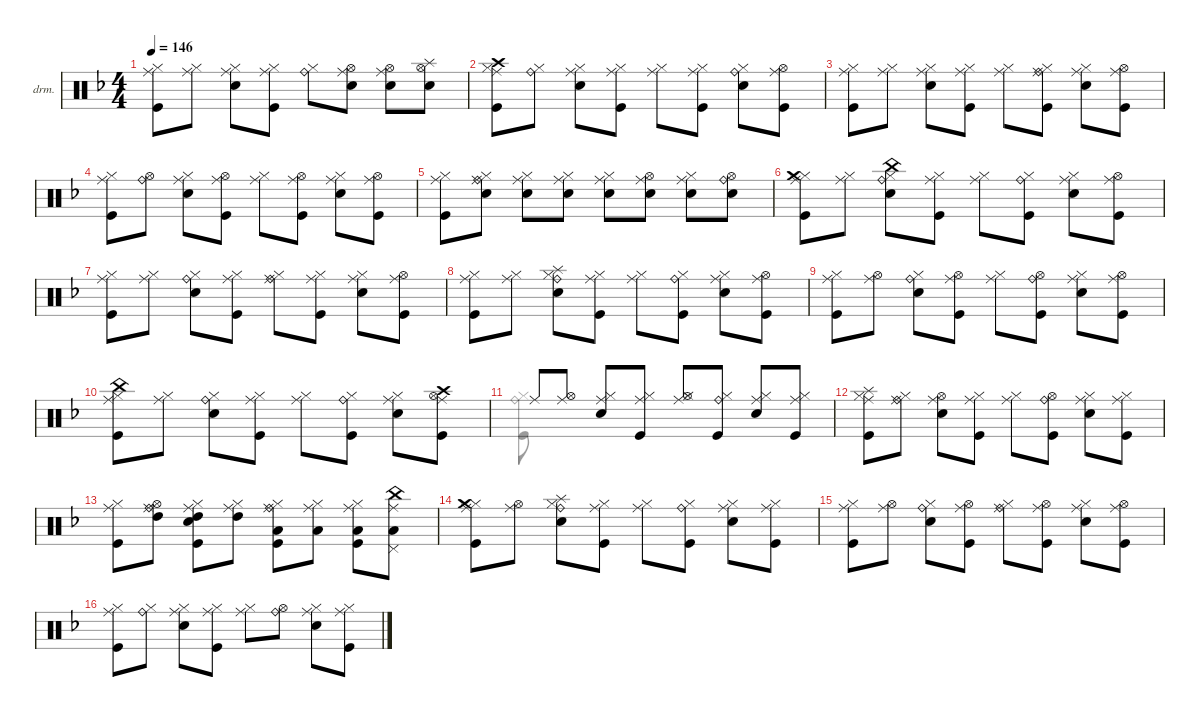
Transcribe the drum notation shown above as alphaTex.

\hideDynamics
\bracketExtendMode nobrackets
\firstSystemTrackNameOrientation horizontal
\otherSystemsTrackNameOrientation horizontal
\track ("Bobby - Drums" "drm.") {instrument percussion}
\staff {score}
\articulation defaults
\voice
\ts (4 4)
\tempo 146
\clef neutral
\ks dminor
("Kick (hit)"{acc forcenatural} "Hi-Hat (closed)"{acc #} "Ride (middle)"{acc #}).8{dy fff beam Down} ("Hi-Hat (closed)"{acc #} "Ride (middle)"{acc #}).8{dy p beam Down} ("Snare (hit) 2"{acc forcenatural} "Hi-Hat (closed)"{acc #} "Ride (middle)"{acc #}).8{dy fff beam Down} ("Kick (hit)"{acc forcenatural} "Hi-Hat (closed)"{acc #} "Ride (middle)"{acc #}).8{beam Down} ("Hi-Hat (closed)"{acc #} "Ride (bell)"{acc forcenatural}).8{dy p beam Down} ("Snare (hit) 2"{acc forcenatural} "Hi-Hat (open)"{acc #} "Ride (middle)"{acc #}).8{dy ff beam Down} ("Snare (hit) 2"{acc forcenatural} "Hi-Hat (open)"{acc #} "Ride (middle)"{acc #}).8{dy fff beam Down} ("Splash (hit)"{acc forcenatural} "Snare (hit) 2"{acc forcenatural} "Hi-Hat (open)"{acc #}).8{dy mf beam Down} |
("Kick (hit)"{acc forcenatural} "Hi-Hat (closed)"{acc #} "Crash high (hit)"{acc #} "Ride (middle)"{acc #}).8{dy fff beam Down} ("Hi-Hat (closed)"{acc #} "Ride (bell)"{acc forcenatural}).8{dy f beam Down} ("Snare (hit) 2"{acc forcenatural} "Hi-Hat (closed)"{acc #} "Ride (middle)"{acc #}).8{beam Down} ("Ride (middle)"{acc #} "Kick (hit)"{acc forcenatural} "Hi-Hat (closed)"{acc #}).8{dy p beam Down} ("Hi-Hat (closed)"{acc #} "Ride (middle)"{acc #}).8{dy mf beam Down} ("Kick (hit)"{acc forcenatural} "Hi-Hat (closed)"{acc #} "Ride (middle)"{acc #}).8{dy p beam Down} ("Snare (hit) 2"{acc forcenatural} "Hi-Hat (closed)"{acc #} "Ride (bell)"{acc forcenatural}).8{dy f beam Down} ("Kick (hit)"{acc forcenatural} "Hi-Hat (open)"{acc #} "Ride (middle)"{acc #}).8{dy mf beam Down} |
("Kick (hit)"{acc forcenatural} "Hi-Hat (closed)"{acc #} "Ride (middle)"{acc #}).8{dy p beam Down} ("Hi-Hat (closed)"{acc #} "Ride (middle)"{acc #}).8{beam Down} ("Snare (hit) 2"{acc forcenatural} "Hi-Hat (closed)"{acc #} "Ride (middle)"{acc #}).8{dy fff beam Down} ("Kick (hit)"{acc forcenatural} "Hi-Hat (closed)"{acc #} "Ride (middle)"{acc #}).8{beam Down} ("Hi-Hat (closed)"{acc #} "Ride (middle)"{acc #}).8{dy f beam Down} ("Ride (middle)"{acc #} "Ride (bell)"{acc forcenatural} "Kick (hit)"{acc forcenatural} "Hi-Hat (closed)"{acc #}).8{dy mp beam Down} ("Snare (hit) 2"{acc forcenatural} "Hi-Hat (closed)"{acc #} "Ride (middle)"{acc #}).8{dy fff beam Down} ("Kick (hit)"{acc forcenatural} "Hi-Hat (open)"{acc #} "Ride (middle)"{acc #}).8{beam Down} |
("Kick (hit)"{acc forcenatural} "Hi-Hat (closed)"{acc #} "Ride (middle)"{acc #}).8{beam Down} ("Hi-Hat (open)"{acc #} "Ride (bell)"{acc forcenatural}).8{dy p beam Down} ("Snare (hit) 2"{acc forcenatural} "Hi-Hat (closed)"{acc #} "Ride (middle)"{acc #}).8{dy fff beam Down} ("Kick (hit)"{acc forcenatural} "Hi-Hat (open)"{acc #} "Ride (middle)"{acc #}).8{beam Down} ("Hi-Hat (closed)"{acc #} "Ride (middle)"{acc #}).8{dy mf beam Down} ("Ride (middle)"{acc #} "Kick (hit)"{acc forcenatural} "Hi-Hat (open)"{acc #}).8{dy p beam Down} ("Snare (hit) 2"{acc forcenatural} "Hi-Hat (closed)"{acc #} "Ride (middle)"{acc #}).8{dy mf beam Down} ("Ride (middle)"{acc #} "Kick (hit)"{acc forcenatural} "Hi-Hat (open)"{acc #}).8{dy mp beam Down} |
("Kick (hit)"{acc forcenatural} "Hi-Hat (closed)"{acc #} "Ride (middle)"{acc #}).8{dy mf beam Down} ("Snare (hit) 2"{acc forcenatural} "Hi-Hat (closed)"{acc #} "Ride (middle)"{acc #} "Ride (bell)"{acc forcenatural}).8{beam Down} ("Snare (hit) 2"{acc forcenatural} "Hi-Hat (closed)"{acc #} "Ride (middle)"{acc #}).8{dy pp beam Down} ("Hi-Hat (closed)"{acc #} "Ride (middle)"{acc #} "Snare (hit) 2"{acc forcenatural}).8{dy mp beam Down} ("Snare (hit) 2"{acc forcenatural} "Hi-Hat (closed)"{acc #} "Ride (middle)"{acc #}).8{dy ff beam Down} ("Ride (middle)"{acc #} "Snare (hit) 2"{acc forcenatural} "Hi-Hat (open)"{acc #}).8{dy mf beam Down} ("Snare (hit) 2"{acc forcenatural} "Hi-Hat (closed)"{acc #} "Ride (middle)"{acc #}).8{dy fff beam Down} ("Ride (bell)"{acc forcenatural} "Snare (hit) 2"{acc forcenatural} "Hi-Hat (open)"{acc #}).8{dy mf beam Down} |
("Kick (hit)"{acc forcenatural} "Hi-Hat (closed)"{acc #} "Ride (middle)"{acc #} "Crash medium (hit)"{acc forcenatural}).8{dy f beam Down} ("Hi-Hat (closed)"{acc #} "Ride (middle)"{acc #}).8{dy pp beam Down} ("Snare (hit) 2"{acc forcenatural} "Hi-Hat (closed)"{acc #} "China (hit)"{acc forcenatural} "Ride (bell)"{acc forcenatural}).8{dy fff beam Down} ("Kick (hit)"{acc forcenatural} "Hi-Hat (closed)"{acc #} "Ride (middle)"{acc #}).8{dy mf beam Down} ("Hi-Hat (closed)"{acc #} "Ride (middle)"{acc #}).8{beam Down} ("Kick (hit)"{acc forcenatural} "Hi-Hat (closed)"{acc #} "Ride (bell)"{acc forcenatural}).8{dy fff beam Down} ("Snare (hit) 2"{acc forcenatural} "Hi-Hat (closed)"{acc #} "Ride (middle)"{acc #}).8{beam Down} ("Kick (hit)"{acc forcenatural} "Hi-Hat (open)"{acc #} "Ride (middle)"{acc #}).8{beam Down} |
("Kick (hit)"{acc forcenatural} "Hi-Hat (closed)"{acc #} "Ride (middle)"{acc #}).8{beam Down} ("Hi-Hat (closed)"{acc #} "Ride (middle)"{acc #}).8{dy mf beam Down} ("Ride (bell)"{acc forcenatural} "Snare (hit) 2"{acc forcenatural} "Hi-Hat (closed)"{acc #}).8{beam Down} ("Kick (hit)"{acc forcenatural} "Hi-Hat (closed)"{acc #} "Ride (middle)"{acc #}).8{beam Down} ("Hi-Hat (closed)"{acc #} "Ride (middle)"{acc #} "Ride (bell)"{acc forcenatural}).8{dy f beam Down} ("Ride (middle)"{acc #} "Kick (hit)"{acc forcenatural} "Hi-Hat (closed)"{acc #}).8{dy p beam Down} ("Snare (hit) 2"{acc forcenatural} "Hi-Hat (closed)"{acc #} "Ride (middle)"{acc #}).8{dy fff beam Down} ("Kick (hit)"{acc forcenatural} "Hi-Hat (open)"{acc #} "Ride (middle)"{acc #}).8{beam Down} |
("Kick (hit)"{acc forcenatural} "Hi-Hat (closed)"{acc #} "Ride (middle)"{acc #}).8{beam Down} ("Hi-Hat (closed)"{acc #} "Ride (middle)"{acc #}).8{dy mf beam Down} ("Ride (bell)"{acc forcenatural} "Hi-Hat (closed)"{acc #} "Splash (hit)"{acc forcenatural} "Snare (hit) 2"{acc forcenatural}).8{beam Down} ("Kick (hit)"{acc forcenatural} "Hi-Hat (closed)"{acc #} "Ride (middle)"{acc #}).8{dy mp beam Down} ("Hi-Hat (closed)"{acc #} "Ride (middle)"{acc #}).8{dy mf beam Down} ("Kick (hit)"{acc forcenatural} "Hi-Hat (closed)"{acc #} "Ride (bell)"{acc forcenatural}).8{dy mp beam Down} ("Ride (middle)"{acc #} "Snare (hit) 2"{acc forcenatural} "Hi-Hat (closed)"{acc #}).8{dy f beam Down} ("Kick (hit)"{acc forcenatural} "Hi-Hat (open)"{acc #} "Ride (middle)"{acc #}).8{dy fff beam Down} |
("Kick (hit)"{acc forcenatural} "Hi-Hat (closed)"{acc #} "Ride (middle)"{acc #}).8{beam Down} ("Hi-Hat (open)"{acc #} "Ride (middle)"{acc #}).8{dy mf beam Down} ("Snare (hit) 2"{acc forcenatural} "Hi-Hat (closed)"{acc #} "Ride (bell)"{acc forcenatural}).8{dy fff beam Down} ("Kick (hit)"{acc forcenatural} "Hi-Hat (open)"{acc #} "Ride (middle)"{acc #}).8{beam Down} ("Hi-Hat (closed)"{acc #} "Ride (middle)"{acc #}).8{dy mf beam Down} ("Kick (hit)"{acc forcenatural} "Hi-Hat (open)"{acc #} "Ride (bell)"{acc forcenatural}).8{dy fff beam Down} ("Snare (hit) 2"{acc forcenatural} "Hi-Hat (closed)"{acc #} "Ride (middle)"{acc #}).8{dy mf beam Down} ("Kick (hit)"{acc forcenatural} "Hi-Hat (open)"{acc #} "Ride (middle)"{acc #}).8{dy mp beam Down} |
("Kick (hit)"{acc forcenatural} "Hi-Hat (closed)"{acc #} "Ride (middle)"{acc #} "China (hit)"{acc forcenatural}).8{dy fff beam Down} ("Hi-Hat (closed)"{acc #} "Ride (middle)"{acc #}).8{dy p beam Down} ("Snare (hit) 2"{acc forcenatural} "Hi-Hat (closed)"{acc #} "Ride (bell)"{acc forcenatural}).8{dy fff beam Down} ("Kick (hit)"{acc forcenatural} "Hi-Hat (closed)"{acc #} "Ride (middle)"{acc #}).8{beam Down} ("Hi-Hat (closed)"{acc #} "Ride (middle)"{acc #}).8{dy f beam Down} ("Ride (bell)"{acc forcenatural} "Kick (hit)"{acc forcenatural} "Hi-Hat (closed)"{acc #}).8{dy p beam Down} ("Ride (middle)"{acc #} "Snare (hit) 2"{acc forcenatural} "Hi-Hat (closed)"{acc #}).8{dy f beam Down} ("Crash high (hit)"{acc #} "Ride (middle)"{acc #} "Kick (hit)"{acc forcenatural} "Hi-Hat (open)"{acc #}).8{dy mp beam Down} |
"Ride (middle)"{acc #}.8{dy mf beam Up} ("Hi-Hat (open)"{acc #} "Ride (middle)"{acc #}).8{dy pp beam Up} ("Snare (hit) 2"{acc forcenatural} "Hi-Hat (closed)"{acc #} "Ride (middle)"{acc #}).8{dy mf beam Up} ("Kick (hit)"{acc forcenatural} "Hi-Hat (closed)"{acc #} "Ride (middle)"{acc #}).8{dy mp beam Up} ("Hi-Hat (closed)"{acc #} "Hi-Hat (open)"{acc #} "Ride (middle)"{acc #}).8{dy mf beam Up} ("Kick (hit)"{acc forcenatural} "Hi-Hat (closed)"{acc #} "Ride (bell)"{acc forcenatural}).8{dy fff beam Up} ("Hi-Hat (closed)"{acc #} "Ride (middle)"{acc #} "Snare (hit) 2"{acc forcenatural}).8{dy mp beam Up} ("Kick (hit)"{acc forcenatural} "Hi-Hat (closed)"{acc #} "Ride (middle)"{acc #}).8{dy fff beam Up} |
("Kick (hit)"{acc forcenatural} "Splash (hit)"{acc forcenatural} "Hi-Hat (closed)"{acc #} "Ride (middle)"{acc #}).8{beam Down} ("Hi-Hat (closed)"{acc #} "Ride (middle)"{acc #} "Ride (bell)"{acc forcenatural}).8{dy mf beam Down} ("Snare (hit) 2"{acc forcenatural} "Hi-Hat (open)"{acc #} "Ride (middle)"{acc #}).8{dy p beam Down} ("Kick (hit)"{acc forcenatural} "Hi-Hat (closed)"{acc #} "Ride (middle)"{acc #}).8{dy mf beam Down} ("Hi-Hat (closed)"{acc #} "Ride (middle)"{acc #}).8{beam Down} ("Ride (bell)"{acc forcenatural} "Kick (hit)"{acc forcenatural} "Hi-Hat (open)"{acc #}).8{beam Down} ("Hi-Hat (closed)"{acc #} "Ride (middle)"{acc #} "Snare (hit) 2"{acc forcenatural}).8{beam Down} ("Kick (hit)"{acc forcenatural} "Hi-Hat (closed)"{acc #} "Ride (middle)"{acc #}).8{dy mp beam Down} |
("Kick (hit)"{acc forcenatural} "Hi-Hat (closed)"{acc #} "Ride (middle)"{acc #}).8{dy mf beam Down} ("Hi-Hat (open)"{acc #} "High Tom (hit)"{acc forcenatural} "Ride (middle)"{acc #} "Ride (bell)"{acc forcenatural}).8{dy f beam Down} ("Snare (hit) 2"{acc forcenatural} "Kick (hit)"{acc forcenatural} "Hi-Hat (closed)"{acc #} "Ride (middle)"{acc #} "High Tom (hit)"{acc forcenatural}).8{dy fff beam Down} ("Hi-Hat (closed)"{acc #} "High Tom (hit)"{acc forcenatural} "Ride (middle)"{acc #}).8{dy mf beam Down} ("Kick (hit)"{acc forcenatural} "Hi-Hat (closed)"{acc #} "Low Tom (hit)"{acc forcenatural} "Ride (middle)"{acc #} "Ride (bell)"{acc forcenatural}).8{dy fff beam Down} ("Hi-Hat (closed)"{acc #} "Low Tom (hit)"{acc forcenatural} "Ride (middle)"{acc #}).8{dy mf beam Down} ("Kick (hit)"{acc forcenatural} "Ride (middle)"{acc #} "Low Floor Tom (hit)"{acc forcenatural} "Hi-Hat (closed)"{acc #}).8{dy fff beam Down} ("Low Floor Tom (hit)"{acc forcenatural} "Pedal Hi-Hat (hit)"{acc #} "Ride (middle)"{acc #} "China (hit)"{acc forcenatural}).8{beam Down} |
("Kick (hit)"{acc forcenatural} "Hi-Hat (closed)"{acc #} "Ride (middle)"{acc #} "Crash medium (hit)"{acc forcenatural}).8{beam Down} ("Hi-Hat (open)"{acc #} "Ride (middle)"{acc #}).8{dy mf beam Down} ("Snare (hit) 2"{acc forcenatural} "Hi-Hat (closed)"{acc #} "Ride (bell)"{acc forcenatural} "Splash (hit)"{acc forcenatural}).8{dy fff beam Down} ("Kick (hit)"{acc forcenatural} "Hi-Hat (closed)"{acc #} "Ride (middle)"{acc #}).8{beam Down} ("Hi-Hat (closed)"{acc #} "Ride (middle)"{acc #}).8{dy f beam Down} ("Kick (hit)"{acc forcenatural} "Hi-Hat (closed)"{acc #} "Ride (bell)"{acc forcenatural}).8{dy fff beam Down} ("Snare (hit) 2"{acc forcenatural} "Hi-Hat (closed)"{acc #} "Ride (middle)"{acc #}).8{beam Down} ("Kick (hit)"{acc forcenatural} "Hi-Hat (closed)"{acc #} "Ride (middle)"{acc #}).8{beam Down} |
("Ride (middle)"{acc #} "Kick (hit)"{acc forcenatural} "Hi-Hat (closed)"{acc #}).8{dy f beam Down} ("Hi-Hat (open)"{acc #} "Ride (middle)"{acc #}).8{dy p beam Down} ("Ride (bell)"{acc forcenatural} "Snare (hit) 2"{acc forcenatural} "Hi-Hat (closed)"{acc #}).8{dy f beam Down} ("Kick (hit)"{acc forcenatural} "Hi-Hat (open)"{acc #} "Ride (middle)"{acc #}).8{dy mp beam Down} ("Hi-Hat (closed)"{acc #} "Ride (middle)"{acc #} "Ride (bell)"{acc forcenatural}).8{dy mf beam Down} ("Ride (middle)"{acc #} "Kick (hit)"{acc forcenatural} "Hi-Hat (open)"{acc #}).8{dy mp beam Down} ("Snare (hit) 2"{acc forcenatural} "Hi-Hat (closed)"{acc #} "Ride (middle)"{acc #}).8{dy fff beam Down} ("Ride (middle)"{acc #} "Kick (hit)"{acc forcenatural} "Hi-Hat (open)"{acc #}).8{dy mp beam Down} |
("Kick (hit)"{acc forcenatural} "Hi-Hat (closed)"{acc #} "Ride (middle)"{acc #}).8{dy fff beam Down} ("Hi-Hat (closed)"{acc #} "Ride (bell)"{acc forcenatural}).8{dy p beam Down} ("Ride (middle)"{acc #} "Snare (hit) 2"{acc forcenatural} "Hi-Hat (closed)"{acc #}).8{dy f beam Down} ("Hi-Hat (closed)"{acc #} "Ride (middle)"{acc #} "Kick (hit)"{acc forcenatural}).8{dy mf beam Down} ("Hi-Hat (closed)"{acc #} "Ride (middle)"{acc #}).8{dy f beam Down} ("Hi-Hat (open)"{acc #} "Ride (bell)"{acc forcenatural}).8{dy mp beam Down} ("Snare (hit) 2"{acc forcenatural} "Hi-Hat (closed)"{acc #} "Ride (middle)"{acc #}).8{dy fff beam Down} ("Kick (hit)"{acc forcenatural} "Hi-Hat (closed)"{acc #} "Ride (middle)"{acc #}).8{beam Down}
\voice
\clef neutral
\ottava regular
\simile none
\ks dminor
|
|
|
|
|
|
|
|
|
|
("Ride (bell)"{acc forcenatural} "Kick (hit)"{acc forcenatural} "Hi-Hat (closed)"{acc #}).8{dy mf beam Down} |
|
|
|
|
